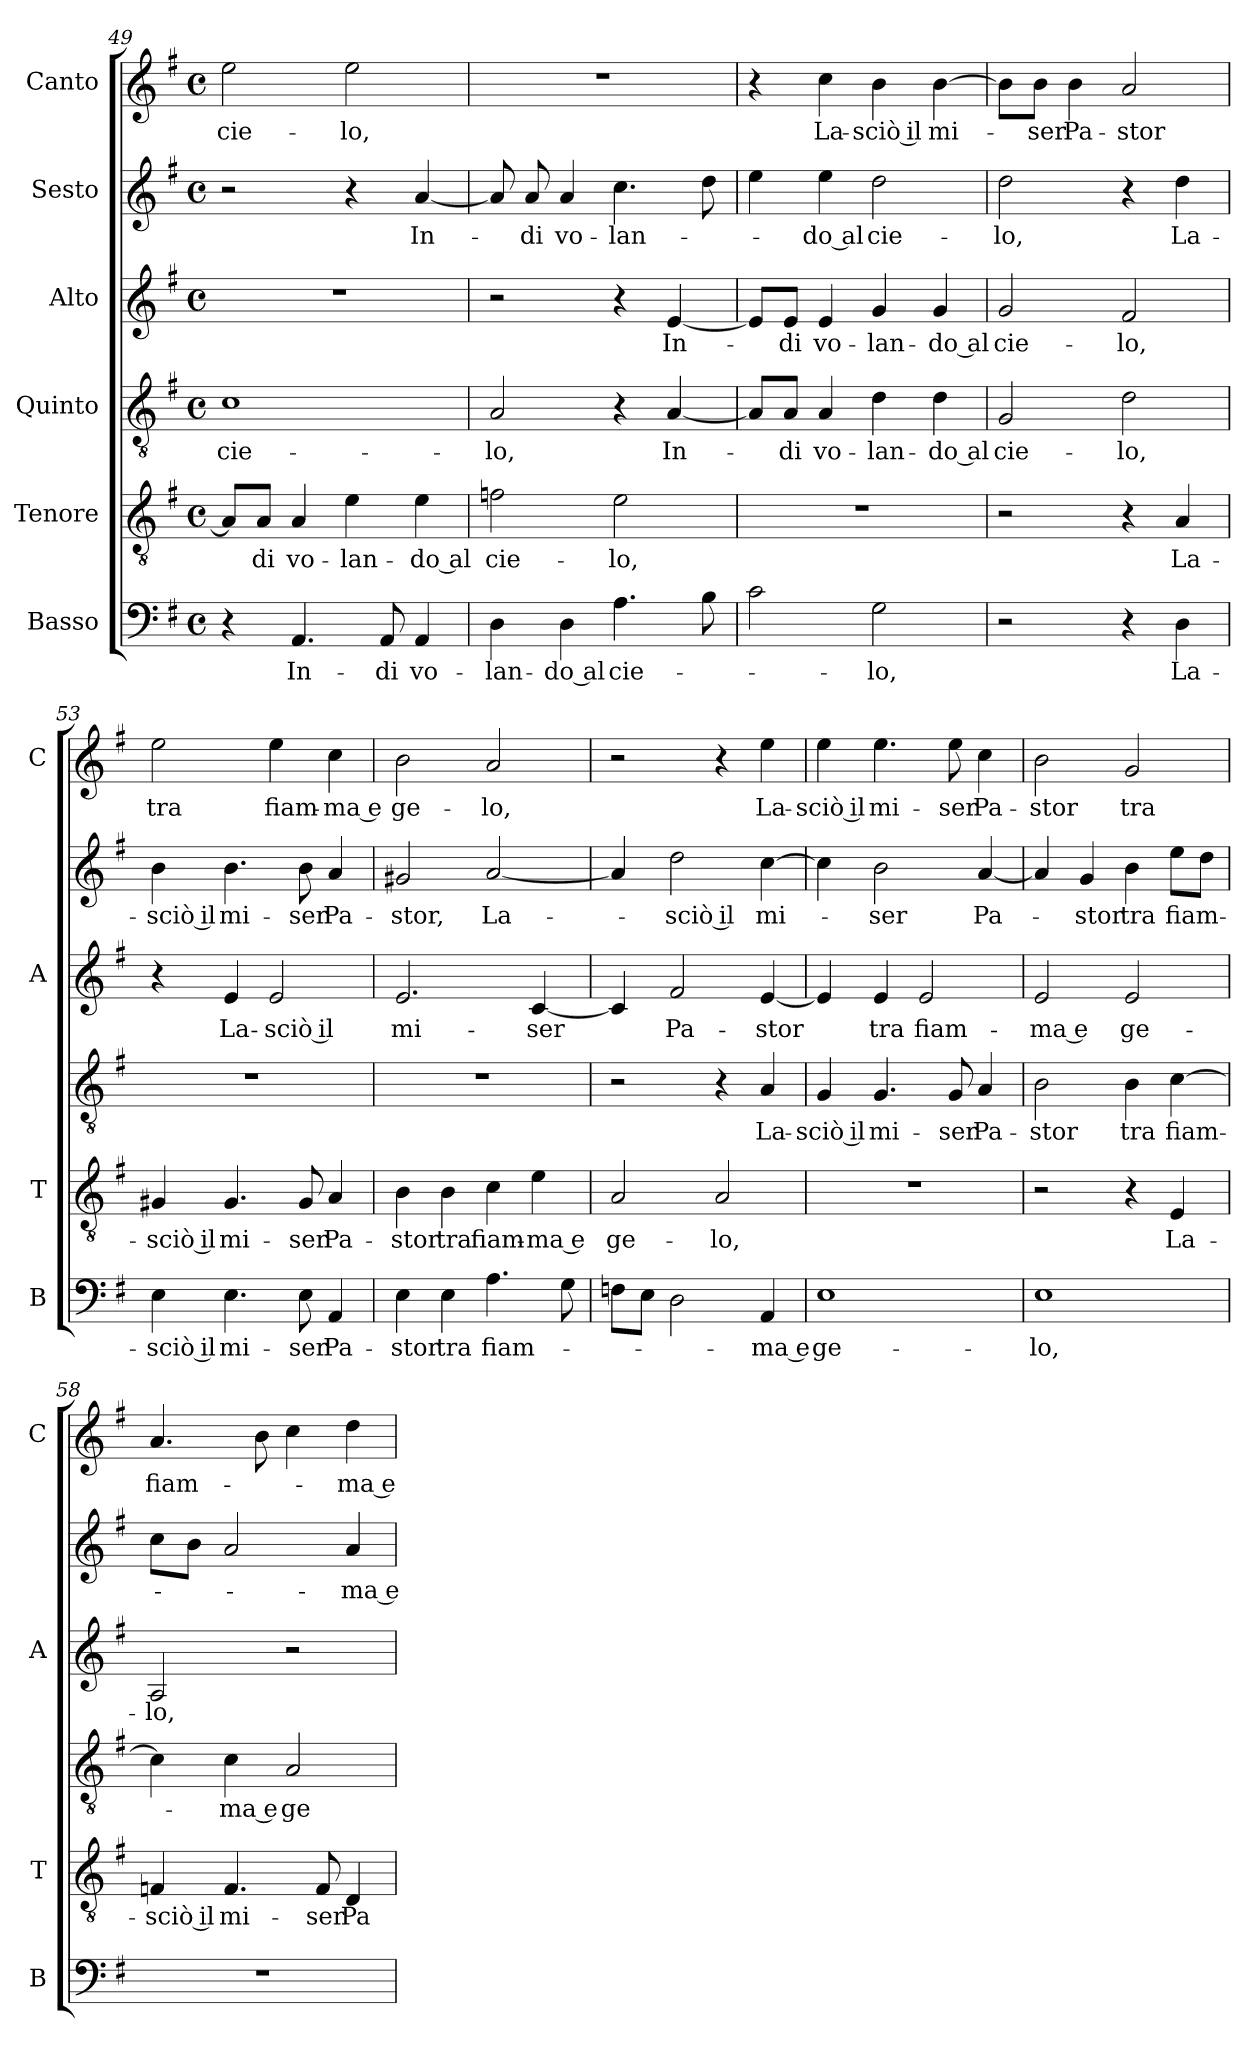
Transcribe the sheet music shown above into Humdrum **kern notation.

**kern	**text	**kern	**text	**kern	**text	**kern	**text	**kern	**text	**kern	**text
*part6	*part6	*part5	*part5	*part4	*part4	*part3	*part3	*part2	*part2	*part1	*part1
*staff6	*staff6	*staff5	*staff5	*staff4	*staff4	*staff3	*staff3	*staff2	*staff2	*staff1	*staff1
*I"Basso	*	*I"Tenore	*	*I"Quinto	*	*I"Alto	*	*I"Sesto	*	*I"Canto	*
*I'B	*	*I'T	*	*	*	*I'A	*	*	*	*I'C	*
!!LO:LB:g=z
*clefF4	*	*clefGv2	*	*clefGv2	*	*clefG2	*	*clefG2	*	*clefG2	*
*k[f#]	*	*k[f#]	*	*k[f#]	*	*k[f#]	*	*k[f#]	*	*k[f#]	*
*G:	*	*G:	*	*G:	*	*G:	*	*G:	*	*G:	*
*M4/4	*	*M4/4	*	*M4/4	*	*M4/4	*	*M4/4	*	*M4/4	*
*met(c)	*	*met(c)	*	*met(c)	*	*met(c)	*	*met(c)	*	*met(c)	*
=49	=49	=49	=49	=49	=49	=49	=49	=49	=49	=49	=49
!	!	!	!	!	!LO:LY:b	!	!	!	!	!	!LO:LY:b
4r	.	8A/L]	.	1c	cie-	1r	.	2r	.	2ee\	cie-
!	!	!	!LO:LY:b	!	!	!	!	!	!	!	!
.	.	8A/J	-di	.	.	.	.	.	.	.	.
!	!LO:LY:b	!	!LO:LY:b	!	!	!	!	!	!	!	!
4.AA/	In-	4A/	vo-	.	.	.	.	.	.	.	.
!	!	!	!LO:LY:b	!	!	!	!	!	!	!	!LO:LY:b
.	.	4e\	-lan-	.	.	.	.	4r	.	2ee\	-lo,
!	!LO:LY:b	!	!	!	!	!	!	!	!	!	!
8AA/	-di	.	.	.	.	.	.	.	.	.	.
!	!LO:LY:b	!	!LO:LY:b	!	!	!	!	!	!LO:LY:b	!	!
4AA/	vo-	4e\	-do al	.	.	.	.	[4a/	In-	.	.
=50	=50	=50	=50	=50	=50	=50	=50	=50	=50	=50	=50
!	!LO:LY:b	!	!LO:LY:b	!	!LO:LY:b	!	!	!	!	!	!
4D\	-lan-	2fn\	cie-	2A/	-lo,	2r	.	8a/]	.	1r	.
!	!	!	!	!	!	!	!	!	!LO:LY:b	!	!
.	.	.	.	.	.	.	.	8a/	-di	.	.
!	!LO:LY:b	!	!	!	!	!	!	!	!LO:LY:b	!	!
4D\	-do al	.	.	.	.	.	.	4a/	vo-	.	.
!	!LO:LY:b	!	!LO:LY:b	!	!	!	!	!	!LO:LY:b	!	!
4.A\	cie-	2e\	-lo,	4r	.	4r	.	4.cc\	-lan-	.	.
!	!	!	!	!	!LO:LY:b	!	!LO:LY:b	!	!	!	!
.	.	.	.	[4A/	In-	[4e/	In-	.	.	.	.
8B\	.	.	.	.	.	.	.	8dd\	.	.	.
=51	=51	=51	=51	=51	=51	=51	=51	=51	=51	=51	=51
2c\	.	1r	.	8A/L]	.	8e/L]	.	4ee\	.	4r	.
!	!	!	!	!	!LO:LY:b	!	!LO:LY:b	!	!	!	!
.	.	.	.	8A/J	-di	8e/J	-di	.	.	.	.
!	!	!	!	!	!LO:LY:b	!	!LO:LY:b	!	!LO:LY:b	!	!LO:LY:b
.	.	.	.	4A/	vo-	4e/	vo-	4ee\	-do al	4cc\	La-
!	!LO:LY:b	!	!	!	!LO:LY:b	!	!LO:LY:b	!	!LO:LY:b	!	!LO:LY:b
2G\	-lo,	.	.	4d\	-lan-	4g/	-lan-	2dd\	cie-	4b\	-sciò il
!	!	!	!	!	!LO:LY:b	!	!LO:LY:b	!	!	!	!LO:LY:b
.	.	.	.	4d\	-do al	4g/	-do al	.	.	[4b\	mi-
=52	=52	=52	=52	=52	=52	=52	=52	=52	=52	=52	=52
!	!	!	!	!	!LO:LY:b	!	!LO:LY:b	!	!LO:LY:b	!	!
2r	.	2r	.	2G/	cie-	2g/	cie-	2dd\	-lo,	8b\L]	.
!	!	!	!	!	!	!	!	!	!	!	!LO:LY:b
.	.	.	.	.	.	.	.	.	.	8b\J	-ser
!	!	!	!	!	!	!	!	!	!	!	!LO:LY:b
.	.	.	.	.	.	.	.	.	.	4b\	Pa-
!	!	!	!	!	!LO:LY:b	!	!LO:LY:b	!	!	!	!LO:LY:b
4r	.	4r	.	2d\	-lo,	2f#/	-lo,	4r	.	2a/	-stor
!	!LO:LY:b	!	!LO:LY:b	!	!	!	!	!	!LO:LY:b	!	!
4D\	La-	4A/	La-	.	.	.	.	4dd\	La-	.	.
=53	=53	=53	=53	=53	=53	=53	=53	=53	=53	=53	=53
!	!LO:LY:b	!	!LO:LY:b	!	!	!	!	!	!LO:LY:b	!	!LO:LY:b
4E\	-sciò il	4G#X/	-sciò il	1r	.	4r	.	4b\	-sciò il	2ee\	tra
!	!LO:LY:b	!	!LO:LY:b	!	!	!	!LO:LY:b	!	!LO:LY:b	!	!
4.E\	mi-	4.G#/	mi-	.	.	4e/	La-	4.b\	mi-	.	.
!	!	!	!	!	!	!	!LO:LY:b	!	!	!	!LO:LY:b
.	.	.	.	.	.	2e/	-sciò il	.	.	4ee\	fiam-
!	!LO:LY:b	!	!LO:LY:b	!	!	!	!	!	!LO:LY:b	!	!
8E\	-ser	8G#/	-ser	.	.	.	.	8b\	-ser	.	.
!	!LO:LY:b	!	!LO:LY:b	!	!	!	!	!	!LO:LY:b	!	!LO:LY:b
4AA/	Pa-	4A/	Pa-	.	.	.	.	4a/	Pa-	4cc\	-ma e
=54	=54	=54	=54	=54	=54	=54	=54	=54	=54	=54	=54
!	!LO:LY:b	!	!LO:LY:b	!	!	!	!LO:LY:b	!	!LO:LY:b	!	!LO:LY:b
4E\	-stor	4B\	-stor	1r	.	2.e/	mi-	2g#X/	-stor,	2b\	ge-
!	!LO:LY:b	!	!LO:LY:b	!	!	!	!	!	!	!	!
4E\	tra	4B\	tra	.	.	.	.	.	.	.	.
!	!LO:LY:b	!	!LO:LY:b	!	!	!	!	!	!LO:LY:b	!	!LO:LY:b
4.A\	fiam-	4c\	fiam-	.	.	.	.	[2a/	La-	2a/	-lo,
!	!	!	!LO:LY:b	!	!	!	!LO:LY:b	!	!	!	!
.	.	4e\	-ma e	.	.	[4c/	-ser	.	.	.	.
8G\	.	.	.	.	.	.	.	.	.	.	.
!!LO:PB:g=z
=55	=55	=55	=55	=55	=55	=55	=55	=55	=55	=55	=55
!	!	!	!LO:LY:b	!	!	!	!	!	!	!	!
8Fn\L	.	2A/	ge-	2r	.	4c/]	.	4a/]	.	2r	.
8E\J	.	.	.	.	.	.	.	.	.	.	.
!	!	!	!	!	!	!	!LO:LY:b	!	!LO:LY:b	!	!
2D\	.	.	.	.	.	2f#/	Pa-	2dd\	-sciò il	.	.
!	!	!	!LO:LY:b	!	!	!	!	!	!	!	!
.	.	2A/	-lo,	4r	.	.	.	.	.	4r	.
!	!LO:LY:b	!	!	!	!LO:LY:b	!	!LO:LY:b	!	!LO:LY:b	!	!LO:LY:b
4AA/	-ma e	.	.	4A/	La-	[4e/	-stor	[4cc\	mi-	4ee\	La-
=56	=56	=56	=56	=56	=56	=56	=56	=56	=56	=56	=56
!	!LO:LY:b	!	!	!	!LO:LY:b	!	!	!	!	!	!LO:LY:b
1E	ge-	1r	.	4G/	-sciò il	4e/]	.	4cc\]	.	4ee\	-sciò il
!	!	!	!	!	!LO:LY:b	!	!LO:LY:b	!	!LO:LY:b	!	!LO:LY:b
.	.	.	.	4.G/	mi-	4e/	tra	2b\	-ser	4.ee\	mi-
!	!	!	!	!	!	!	!LO:LY:b	!	!	!	!
.	.	.	.	.	.	2e/	fiam-	.	.	.	.
!	!	!	!	!	!LO:LY:b	!	!	!	!	!	!LO:LY:b
.	.	.	.	8G/	-ser	.	.	.	.	8ee\	-ser
!	!	!	!	!	!LO:LY:b	!	!	!	!LO:LY:b	!	!LO:LY:b
.	.	.	.	4A/	Pa-	.	.	[4a/	Pa-	4cc\	Pa-
=57	=57	=57	=57	=57	=57	=57	=57	=57	=57	=57	=57
!	!LO:LY:b	!	!	!	!LO:LY:b	!	!LO:LY:b	!	!	!	!LO:LY:b
1E	-lo,	2r	.	2B\	-stor	2e/	-ma e	4a/]	.	2b\	-stor
!	!	!	!	!	!	!	!	!	!LO:LY:b	!	!
.	.	.	.	.	.	.	.	4g/	-stor	.	.
!	!	!	!	!	!LO:LY:b	!	!LO:LY:b	!	!LO:LY:b	!	!LO:LY:b
.	.	4r	.	4B\	tra	2e/	ge-	4b\	tra	2g/	tra
!	!	!	!LO:LY:b	!	!LO:LY:b	!	!	!	!LO:LY:b	!	!
.	.	4E/	La-	[4c\	fiam-	.	.	8ee\L	fiam-	.	.
.	.	.	.	.	.	.	.	8dd\J	.	.	.
=58	=58	=58	=58	=58	=58	=58	=58	=58	=58	=58	=58
!	!	!	!LO:LY:b	!	!	!	!LO:LY:b	!	!	!	!LO:LY:b
1r	.	4Fn/	-sciò il	4c\]	.	2A/	-lo,	8cc\L	.	4.a/	fiam-
.	.	.	.	.	.	.	.	8b\J	.	.	.
!	!	!	!LO:LY:b	!	!LO:LY:b	!	!	!	!	!	!
.	.	4.F/	mi-	4c\	-ma e	.	.	2a/	.	.	.
.	.	.	.	.	.	.	.	.	.	8b\	.
!	!	!	!	!	!LO:LY:b	!	!	!	!	!	!
.	.	.	.	2A/	ge-	2r	.	.	.	4cc\	.
!	!	!	!LO:LY:b	!	!	!	!	!	!	!	!
.	.	8F/	-ser	.	.	.	.	.	.	.	.
!	!	!	!LO:LY:b	!	!	!	!	!	!LO:LY:b	!	!LO:LY:b
.	.	4D/	Pa-	.	.	.	.	4a/	-ma e	4dd\	-ma e
=	=	=	=	=	=	=	=	=	=	=	=
*-	*-	*-	*-	*-	*-	*-	*-	*-	*-	*-	*-
